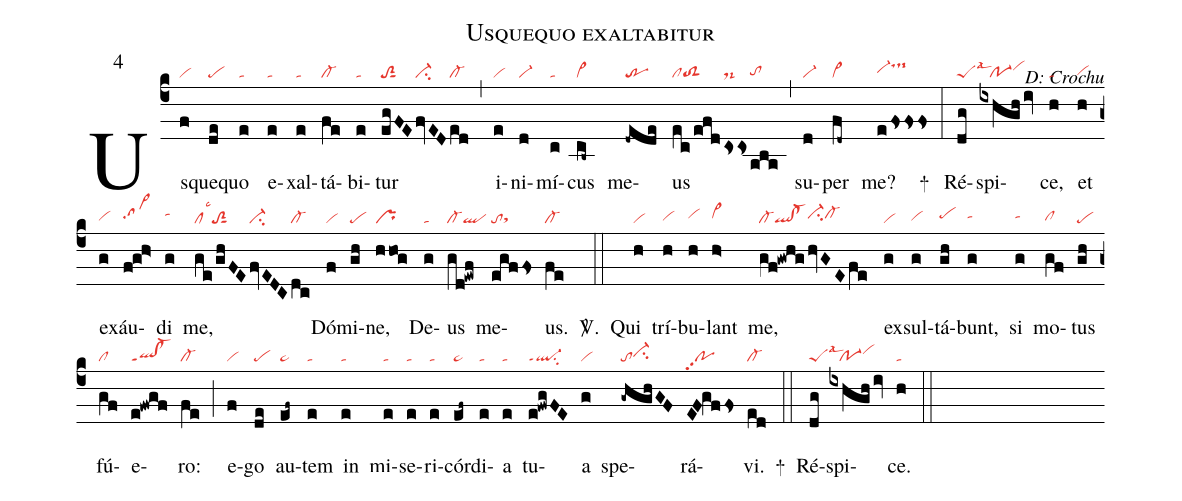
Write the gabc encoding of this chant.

name: Usquequo exaltabitur;
commentary: D: Crochu;
mode: 4;
nabc-lines: 1;
%%
(c4)
Us(f|vi)que(de|pe)quo(e|ta) e(e|ta)xal(e|ta)tá(fe|cl-)bi(e|ta)tur(egFE|toS2sut1|fvED|ci-|ed|cl-) (,)
i(e|vi)ni(d|vi-)mí(c|ta)cus(cb~|vi>) me(-dede|tr)us(ec/efd|cltoS2|cscs|ds-|aba|tohg) (,)
su(d|vi-)per(fd~|vi>) me?(efsfsfs|vi-hhts-hj) +(:)
Ré(dg|peSlsal3)spi(ixhgh/iv|///po-1vihi)ce,(h|ta) et(h|vihg) e(g|vihg)xáu(f!gh>|sa>hh)di(g|tahi) me,(ge/ghFE|cllsc3toS2sut1|fvEDC|ci-|dc|cl-) Dó(f|vi)mi(gh|pe)ne,(hhog|pr) De(g|ta)us(gd!ewf|cl-ql) me(egffs|tosthg)us.(fe|cl-) <sp>V/</sp>.(::)
Qui(h|vi) trí(h|vihg)bu(h|vihh)lant(h>|vi>hh) me,(gf!gwhg/|cl-ql!cl-|hvGEfe|ci-hhcl-hh) ex(g|vi)sul(g|vihg)tá(gh|pehh)bunt,(g|tahh) si(g|tahh) mo(gf|clhg)tus(gh|pe) fú(gf|cl)e(e!fwgf|ql!cl-ppt1)ro:(fe|cl-) (;)
e(f|vi)go(de|pe) au(ef~|ta>)tem(e|ta) in(e|ta) mi(e|ta)se(e|ta)ri(e|ta)cór(ef~|ta>)di(e|ta)a(e|ta) tu(e!fwgFE|ql-ppt1su2)a(g|vi) spe(-ghghGF|toci-hh)rá(EF!gffs|popp2)vi.(ed|cl-) +(::)
Ré(dg|peSlsal3)spi(ixhgh/iv|///po-1vihi)ce.(h|ta) (::)
